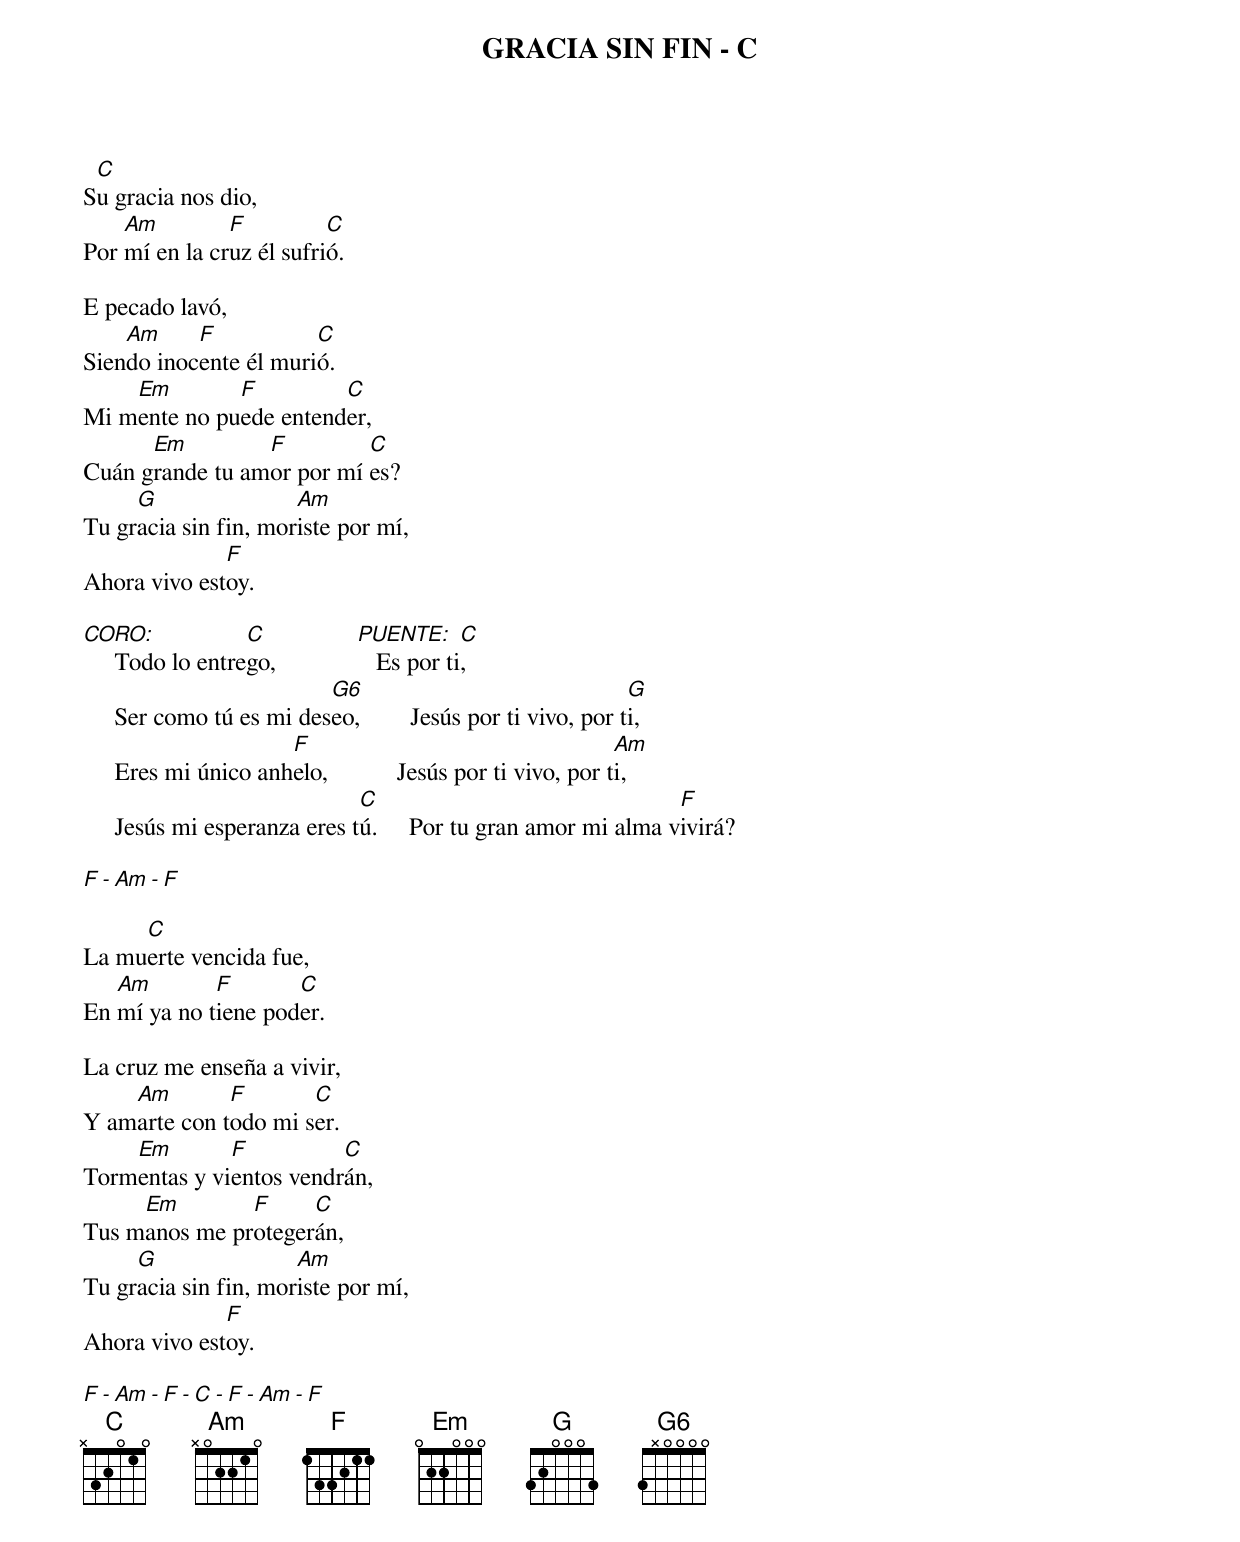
GRACIA SIN FIN - C

 C
Su gracia nos dio,
    Am         F          C
Por mí en la cruz él sufrió.

E pecado lavó,
    Am     F           C
Siendo inocente él murió.
    Em        F         C
Mi mente no puede entender,
      Em         F         C
Cuán grande tu amor por mí es?
     G                Am
Tu gracia sin fin, moriste por mí,
              F
Ahora vivo estoy.

CORO:             C               PUENTE:     C
     Todo lo entrego,                Es por ti,
                          G6                                 G
     Ser como tú es mi deseo,        Jesús por ti vivo, por ti,
                      F                                      Am
     Eres mi único anhelo,           Jesús por ti vivo, por ti,
                              C                                F
     Jesús mi esperanza eres tú.     Por tu gran amor mi alma vivirá?

     F - Am - F

     C
La muerte vencida fue,
   Am        F       C
En mí ya no tiene poder.

La cruz me enseña a vivir,
    Am        F       C
Y amarte con todo mi ser.
    Em        F          C
Tormentas y vientos vendrán,
     Em        F     C
Tus manos me protegerán,
     G                Am
Tu gracia sin fin, moriste por mí,
              F
Ahora vivo estoy.

F - Am - F - C - F - Am - F
